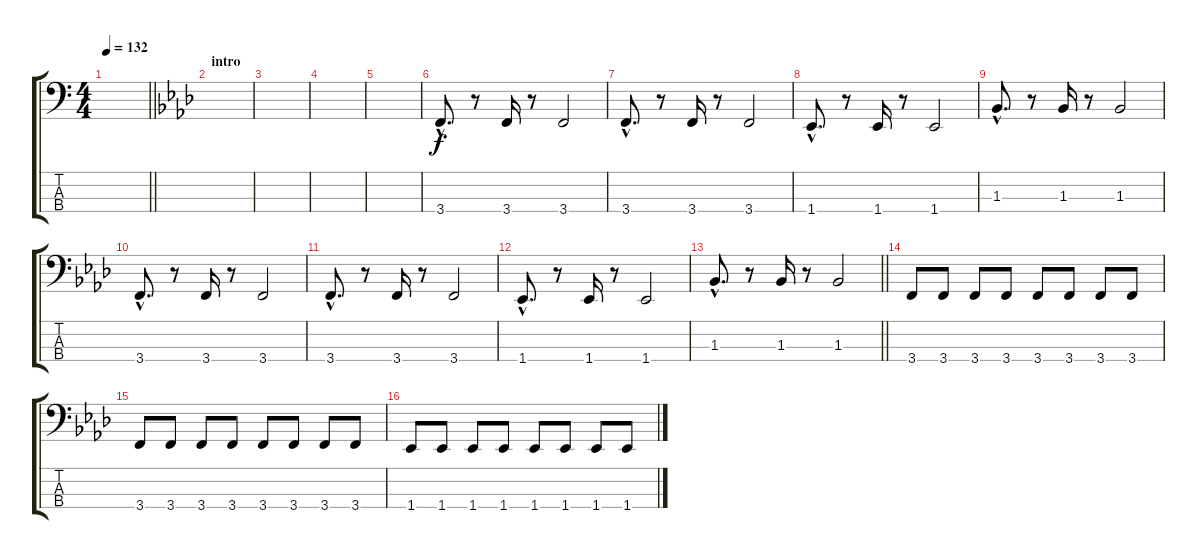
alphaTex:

\track "" {instrument electricbasspick}
\staff {score tabs}
\tuning (G2 D2 A1 D1) {hide}
\ts (4 4)
\tempo 132
\clef f4
\barLineRight lightlight
\ks aminor
|
\section ("" "intro")
\ks fminor
|
|
|
|
3.4{hac}.8{d} r.8 3.4.16 r.8 3.4.2 |
3.4{hac}.8{d} r.8 3.4.16 r.8 3.4.2 |
1.4{hac}.8{d} r.8 1.4.16 r.8 1.4.2 |
1.3{hac}.8{d} r.8 1.3.16 r.8 1.3.2 |
3.4{hac}.8{d} r.8 3.4.16 r.8 3.4.2 |
3.4{hac}.8{d} r.8 3.4.16 r.8 3.4.2 |
1.4{hac}.8{d} r.8 1.4.16 r.8 1.4.2 |
\barLineRight lightlight
1.3{hac}.8{d} r.8 1.3.16 r.8 1.3.2 |
3.4.8 3.4.8 3.4.8 3.4.8 3.4.8 3.4.8 3.4.8 3.4.8 |
3.4.8 3.4.8 3.4.8 3.4.8 3.4.8 3.4.8 3.4.8 3.4.8 |
1.4.8 1.4.8 1.4.8 1.4.8 1.4.8 1.4.8 1.4.8 1.4.8
